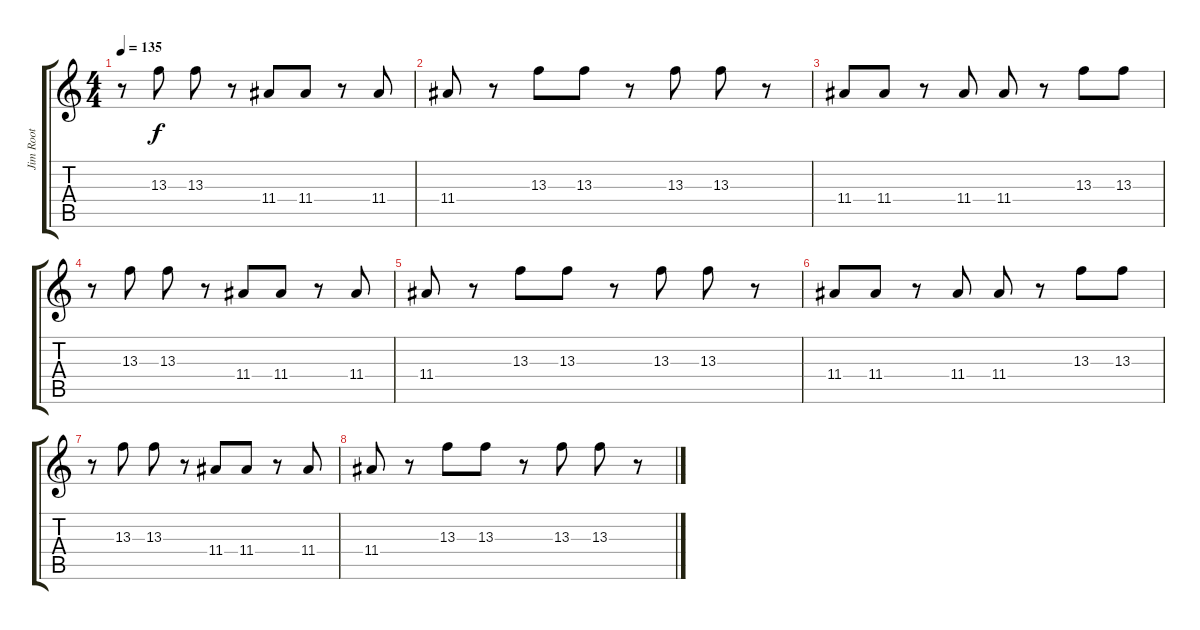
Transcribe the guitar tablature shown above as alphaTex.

\track ("Jim Root" "Jim Root") {instrument distortionguitar}
\staff {score tabs}
\tuning (Db4 Ab3 E3 B2 Gb2 B1) {hide}
\ts (4 4)
\tempo 135
\clef g2
\ks c
r.8{dy f} 13.3.8 13.3.8 r.8 11.4.8 11.4.8 r.8 11.4.8 |
11.4.8{volume 8} r.8 13.3.8 13.3.8 r.8 13.3.8 13.3.8 r.8 |
11.4.8 11.4.8 r.8 11.4.8 11.4.8 r.8 13.3.8 13.3.8 |
r.8 13.3.8 13.3.8 r.8 11.4.8 11.4.8 r.8 11.4.8 |
11.4.8 r.8 13.3.8 13.3.8 r.8 13.3.8 13.3.8 r.8 |
11.4.8 11.4.8 r.8 11.4.8 11.4.8 r.8 13.3.8 13.3.8 |
r.8 13.3.8 13.3.8 r.8 11.4.8 11.4.8 r.8 11.4.8 |
11.4.8 r.8 13.3.8 13.3.8 r.8 13.3.8 13.3.8 r.8
